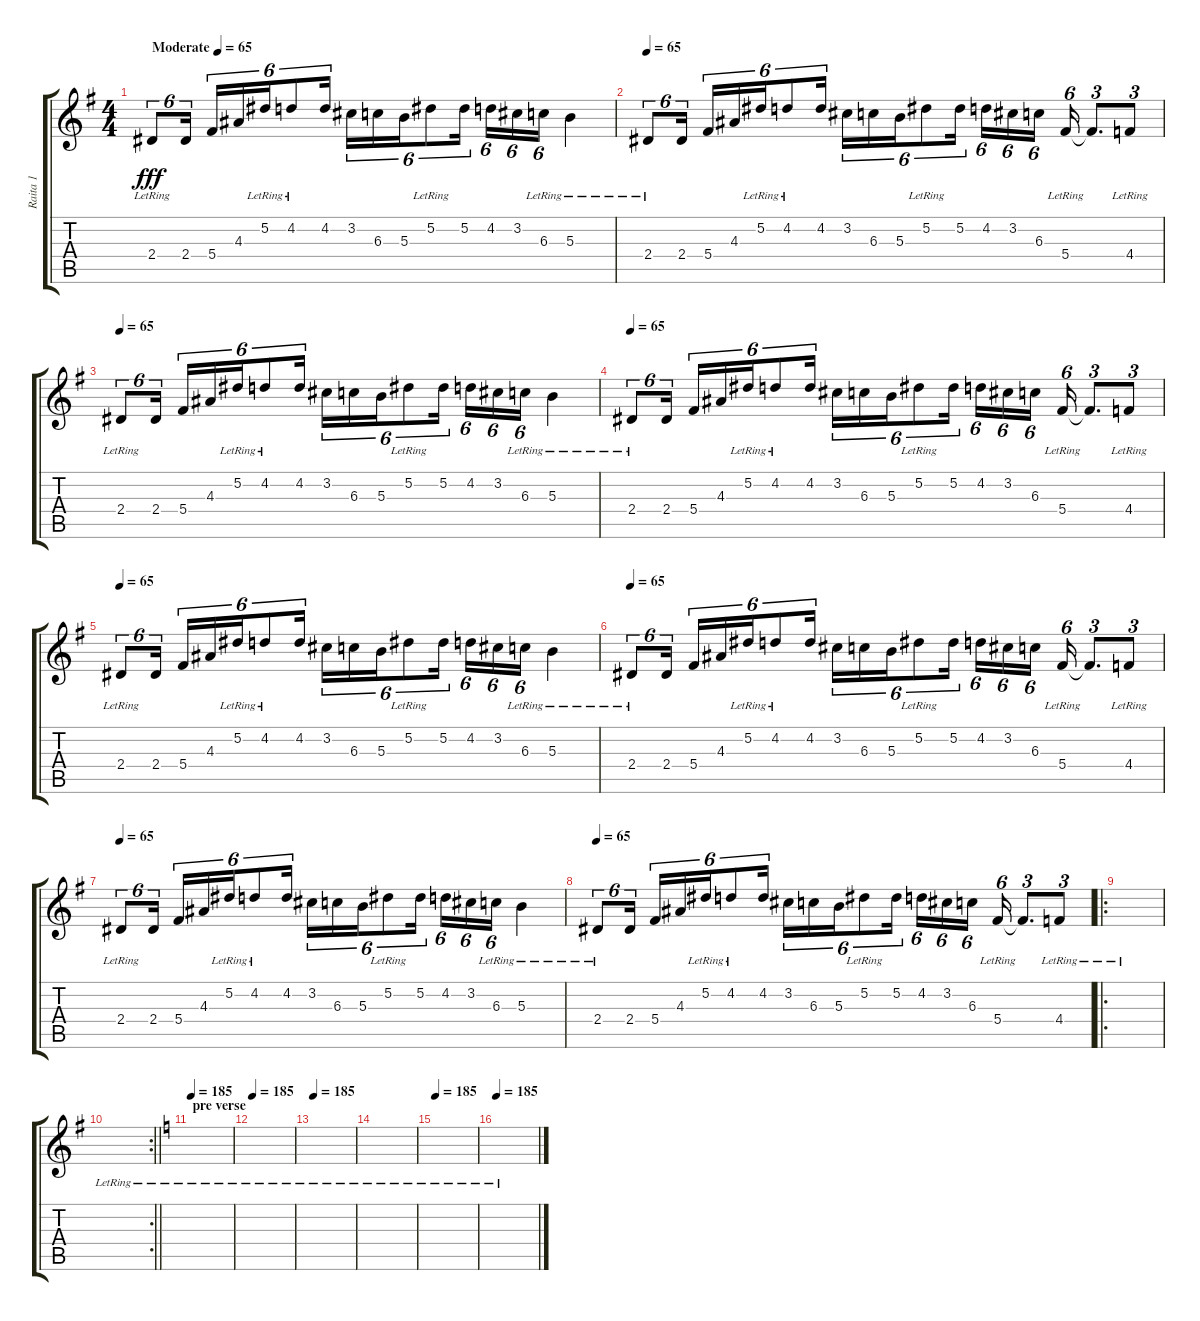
\track ("Raita 1" "Raita 1") {instrument acousticguitarsteel}
\staff {score tabs}
\tuning (Eb4 Bb3 Gb3 Db3 Ab2 Eb2) {hide}
\ts (4 4)
\tempo (65 "Moderate")
\clef g2
\ks g
2.4{lr}.8{tu (6 4) dy fff instrument acousticguitarsteel} 2.4.16{tu (6 4) beam splitsecondary} 5.4.16{tu (6 4)} 4.3.16{tu (6 4)} 5.2{lr}.16{tu (6 4)} 4.2{lr}.8{tu (6 4)} 4.2.16{tu (6 4) beam splitsecondary} 3.2.16{tu (6 4)} 6.3.16{tu (6 4)} 5.3.16{tu (6 4)} 5.2{lr}.8{tu (6 4)} 5.2.16{tu (6 4) beam splitsecondary} 4.2.16{tu (6 4)} 3.2.16{tu (6 4)} 6.3{lr}.16{tu (6 4)} 5.3{lr}.4 |
\tempo 65
2.4{lr}.8{tu (6 4)} 2.4.16{tu (6 4) beam splitsecondary} 5.4.16{tu (6 4)} 4.3.16{tu (6 4)} 5.2{lr}.16{tu (6 4)} 4.2{lr}.8{tu (6 4)} 4.2.16{tu (6 4) beam splitsecondary} 3.2.16{tu (6 4)} 6.3.16{tu (6 4)} 5.3.16{tu (6 4)} 5.2{lr}.8{tu (6 4)} 5.2.16{tu (6 4) beam splitsecondary} 4.2.16{tu (6 4)} 3.2.16{tu (6 4)} 6.3.16{tu (6 4)} 5.4{lr}.16{tu (6 4)} 5.4{t}.8{d tu (3 2)} 4.4{lr}.8{tu (3 2)} |
\tempo 65
2.4{lr}.8{tu (6 4)} 2.4.16{tu (6 4) beam splitsecondary} 5.4.16{tu (6 4)} 4.3.16{tu (6 4)} 5.2{lr}.16{tu (6 4)} 4.2{lr}.8{tu (6 4)} 4.2.16{tu (6 4) beam splitsecondary} 3.2.16{tu (6 4)} 6.3.16{tu (6 4)} 5.3.16{tu (6 4)} 5.2{lr}.8{tu (6 4)} 5.2.16{tu (6 4) beam splitsecondary} 4.2.16{tu (6 4)} 3.2.16{tu (6 4)} 6.3{lr}.16{tu (6 4)} 5.3{lr}.4 |
\tempo 65
2.4{lr}.8{tu (6 4)} 2.4.16{tu (6 4) beam splitsecondary} 5.4.16{tu (6 4)} 4.3.16{tu (6 4)} 5.2{lr}.16{tu (6 4)} 4.2{lr}.8{tu (6 4)} 4.2.16{tu (6 4) beam splitsecondary} 3.2.16{tu (6 4)} 6.3.16{tu (6 4)} 5.3.16{tu (6 4)} 5.2{lr}.8{tu (6 4)} 5.2.16{tu (6 4) beam splitsecondary} 4.2.16{tu (6 4)} 3.2.16{tu (6 4)} 6.3.16{tu (6 4)} 5.4{lr}.16{tu (6 4)} 5.4{t}.8{d tu (3 2)} 4.4{lr}.8{tu (3 2)} |
\tempo 65
2.4{lr}.8{tu (6 4)} 2.4.16{tu (6 4) beam splitsecondary} 5.4.16{tu (6 4)} 4.3.16{tu (6 4)} 5.2{lr}.16{tu (6 4)} 4.2{lr}.8{tu (6 4)} 4.2.16{tu (6 4) beam splitsecondary} 3.2.16{tu (6 4)} 6.3.16{tu (6 4)} 5.3.16{tu (6 4)} 5.2{lr}.8{tu (6 4)} 5.2.16{tu (6 4) beam splitsecondary} 4.2.16{tu (6 4)} 3.2.16{tu (6 4)} 6.3{lr}.16{tu (6 4)} 5.3{lr}.4 |
\tempo 65
2.4{lr}.8{tu (6 4)} 2.4.16{tu (6 4) beam splitsecondary} 5.4.16{tu (6 4)} 4.3.16{tu (6 4)} 5.2{lr}.16{tu (6 4)} 4.2{lr}.8{tu (6 4)} 4.2.16{tu (6 4) beam splitsecondary} 3.2.16{tu (6 4)} 6.3.16{tu (6 4)} 5.3.16{tu (6 4)} 5.2{lr}.8{tu (6 4)} 5.2.16{tu (6 4) beam splitsecondary} 4.2.16{tu (6 4)} 3.2.16{tu (6 4)} 6.3.16{tu (6 4)} 5.4{lr}.16{tu (6 4)} 5.4{t}.8{d tu (3 2)} 4.4{lr}.8{tu (3 2)} |
\tempo 65
2.4{lr}.8{tu (6 4)} 2.4.16{tu (6 4) beam splitsecondary} 5.4.16{tu (6 4)} 4.3.16{tu (6 4)} 5.2{lr}.16{tu (6 4)} 4.2{lr}.8{tu (6 4)} 4.2.16{tu (6 4) beam splitsecondary} 3.2.16{tu (6 4)} 6.3.16{tu (6 4)} 5.3.16{tu (6 4)} 5.2{lr}.8{tu (6 4)} 5.2.16{tu (6 4) beam splitsecondary} 4.2.16{tu (6 4)} 3.2.16{tu (6 4)} 6.3{lr}.16{tu (6 4)} 5.3{lr}.4 |
\tempo 65
2.4{lr}.8{tu (6 4)} 2.4.16{tu (6 4) beam splitsecondary} 5.4.16{tu (6 4)} 4.3.16{tu (6 4)} 5.2{lr}.16{tu (6 4)} 4.2{lr}.8{tu (6 4)} 4.2.16{tu (6 4) beam splitsecondary} 3.2.16{tu (6 4)} 6.3.16{tu (6 4)} 5.3.16{tu (6 4)} 5.2{lr}.8{tu (6 4)} 5.2.16{tu (6 4) beam splitsecondary} 4.2.16{tu (6 4)} 3.2.16{tu (6 4)} 6.3.16{tu (6 4)} 5.4{lr}.16{tu (6 4)} 5.4{t}.8{d tu (3 2)} 4.4{lr}.8{tu (3 2)} |
\ro
|
\rc 2
\barLineRight lightlight
|
\section ("" "pre verse")
\tempo 185
\ks c
|
\tempo 185
|
\tempo 185
|
|
\tempo 185
|
\tempo 185
